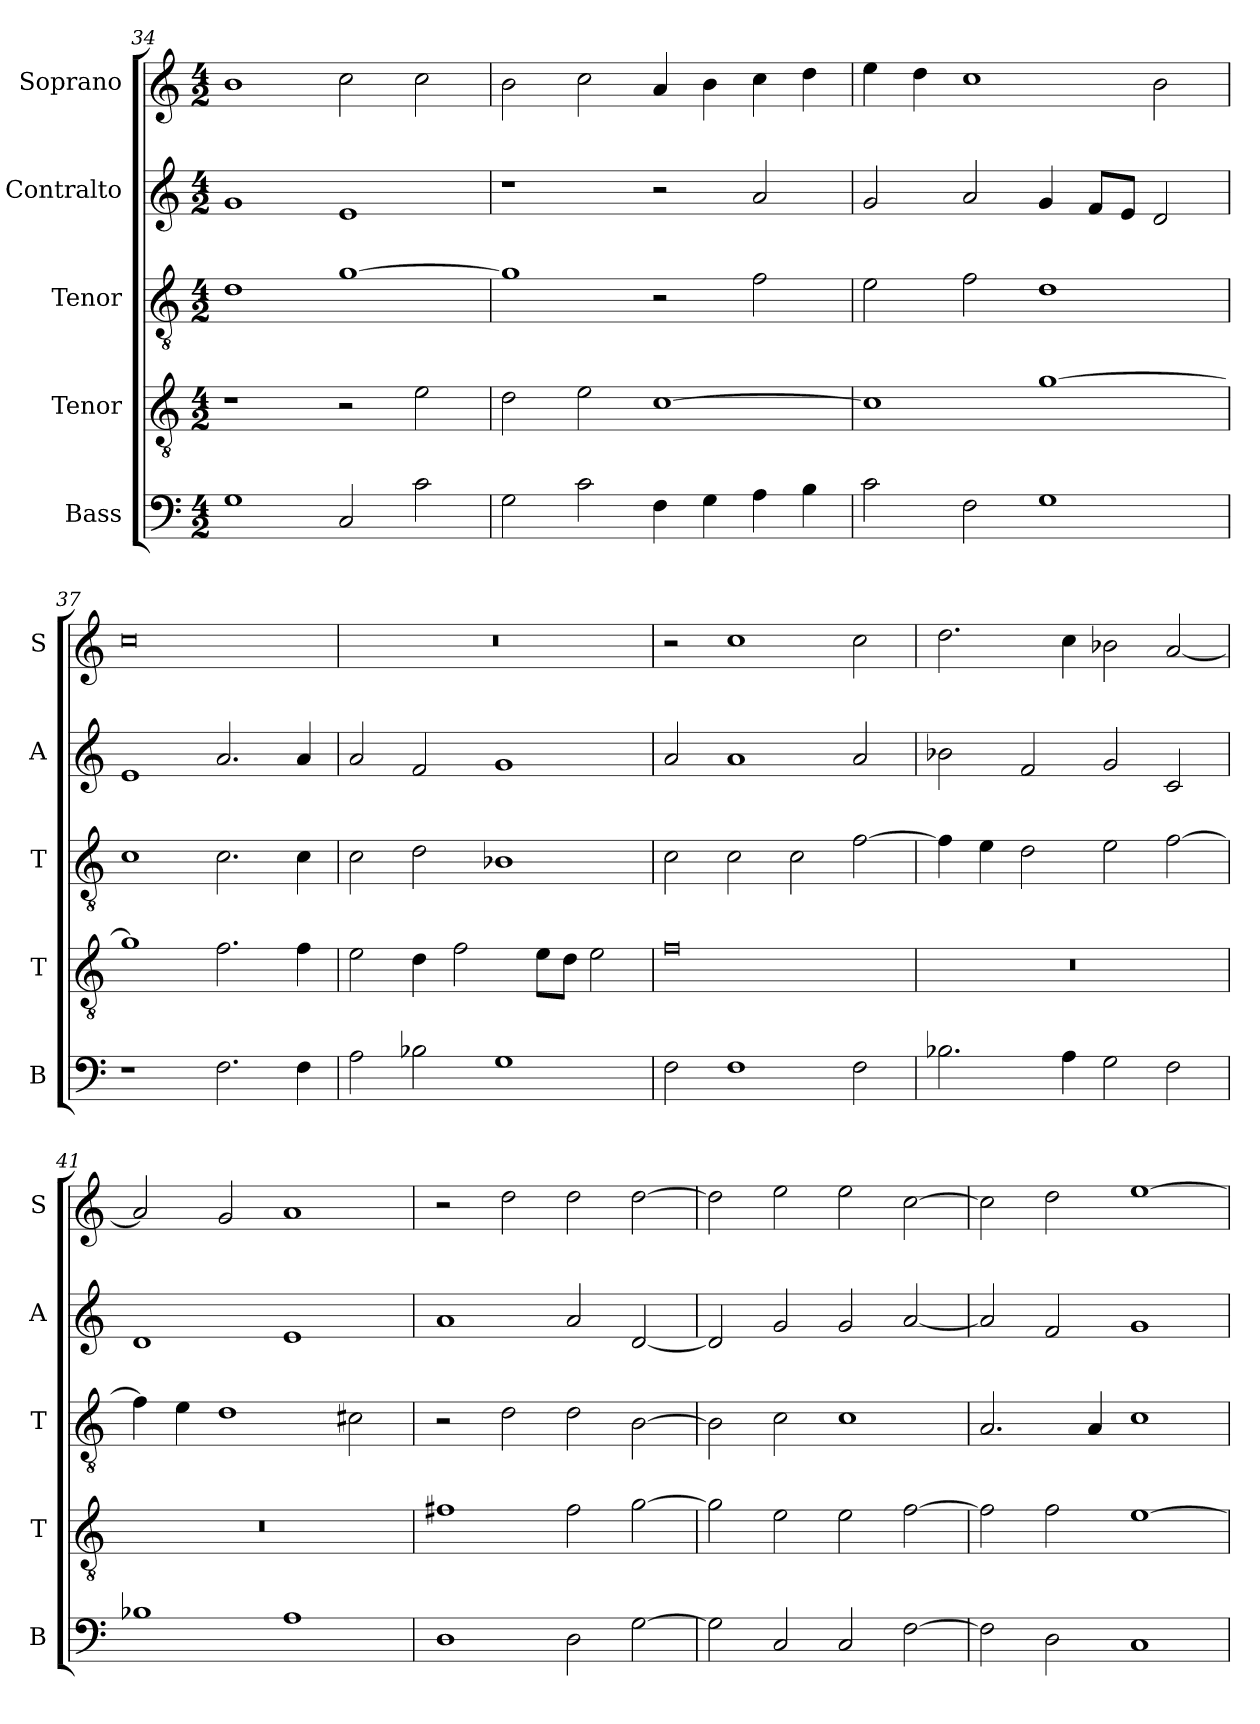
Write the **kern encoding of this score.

**kern	**kern	**kern	**kern	**kern
*part5	*part4	*part3	*part2	*part1
*staff5	*staff4	*staff3	*staff2	*staff1
*I"Bass	*I"Tenor	*I"Tenor	*I"Contralto	*I"Soprano
*I'B	*I'T	*I'T	*I'A	*I'S
*clefF4	*clefGv2	*clefGv2	*clefG2	*clefG2
*k[]	*k[]	*k[]	*k[]	*k[]
*C:ion	*C:ion	*C:ion	*C:ion	*C:ion
*M4/2	*M4/2	*M4/2	*M4/2	*M4/2
=34	=34	=34	=34	=34
1G	1r	1d	1g	1b
2C	2r	[1g	1e	2cc
2c	2e	.	.	2cc
=35	=35	=35	=35	=35
2G	2d	1g]	1r	2b
2c	2e	.	.	2cc
4F	[1c	2r	2r	4a
4G	.	.	.	4b
4A	.	2f	2a	4cc
4B	.	.	.	4dd
=36	=36	=36	=36	=36
2c	1c]	2e	2g	4ee
.	.	.	.	4dd
2F	.	2f	2a	1cc
1G	[1g	1d	4g	.
.	.	.	8f/L	.
.	.	.	8e/J	.
.	.	.	2d	2b
=37	=37	=37	=37	=37
1r	1g]	1c	1e	0cc
2.F	2.f	2.c	2.a	.
4F	4f	4c	4a	.
=38	=38	=38	=38	=38
2A	2e	2c	2a	0r
2B-X	4d	2d	2f	.
.	2f	.	.	.
1G	.	1B-X	1g	.
.	8e\L	.	.	.
.	8d\J	.	.	.
.	2e	.	.	.
=39	=39	=39	=39	=39
2F	0f	2c	2a	2r
1F	.	2c	1a	1cc
.	.	2c	.	.
2F	.	[2f	2a	2cc
=40	=40	=40	=40	=40
2.B-X	0r	4f]	2b-X	2.dd
.	.	4e	.	.
.	.	2d	2f	.
4A	.	.	.	4cc
2G	.	2e	2g	2b-X
2F	.	[2f	2c	[2a
=41	=41	=41	=41	=41
1B-X	0r	4f]	1d	2a]
.	.	4e	.	.
.	.	1d	.	2g
1A	.	.	1e	1a
.	.	2c#X	.	.
=42	=42	=42	=42	=42
1D	1f#X	2r	1a	2r
.	.	2d	.	2dd
2D	2f#	2d	2a	2dd
[2G	[2g	[2B	[2d	[2dd
=43	=43	=43	=43	=43
2G]	2g]	2B]	2d]	2dd]
2C	2e	2c	2g	2ee
2C	2e	1c	2g	2ee
[2F	[2f	.	[2a	[2cc
=44	=44	=44	=44	=44
2F]	2f]	2.A	2a]	2cc]
2D	2f	.	2f	2dd
.	.	4A	.	.
1C	[1e	1c	1g	[1ee
=	=	=	=	=
*-	*-	*-	*-	*-
